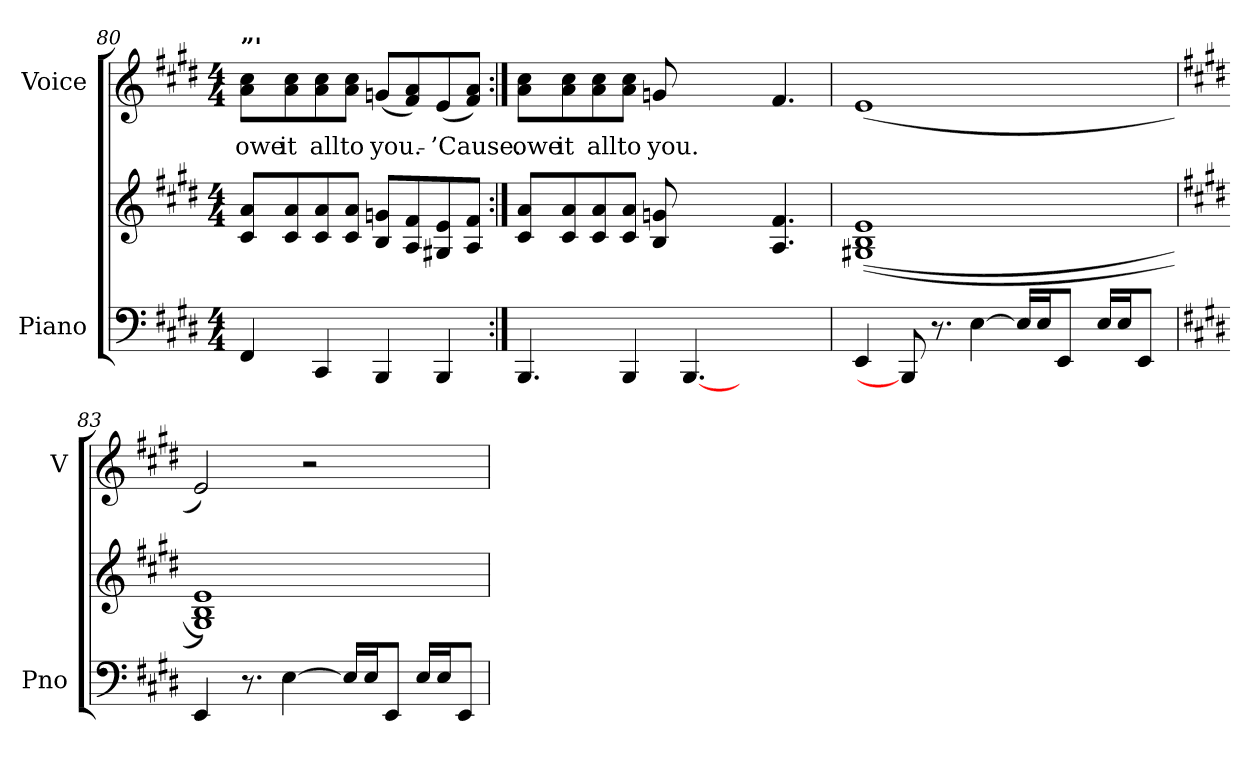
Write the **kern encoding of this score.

**kern	**kern	**kern	**text
*part2	*part2	*part1	*part1
*staff3	*staff2	*staff1	*staff1
*I"Piano	*	*I"Voice	*
*I'Pno	*	*I'V	*
!!LO:LB:g=z
*clefF4	*clefG2	*clefG2	*
*k[f#c#g#d#]	*k[f#c#g#d#]	*k[f#c#g#d#]	*
*M4/4	*M4/4	*M4/4	*
=80	=80	=80	=80
!	!	!LO:TX:a:B:t=”'	!
!	!	!	!LO:LY:b
4FF#/	8c#/ 8a/L	8a\ 8cc#\L	owe
!	!	!	!LO:LY:b
.	8c#/ 8a/	8a\ 8cc#\	it
!	!	!	!LO:LY:b
4CC#/	8c#/ 8a/	8a\ 8cc#\	all
!	!	!	!LO:LY:b
.	8c#/ 8a/J	8a\ 8cc#\J	to
!	!	!	!LO:LY:b
4BBB/	8B/ 8gn/L	(<8gn/L	you.-
.	8A/ 8f#/	8f#/ 8a/)	.
!	!	!	!LO:LY:b
4BBB/	8G#X/ 8e/	(<8e/	-’Cause.
.	8A/ 8f#/J	8f#/ 8a/J)	.
=81:|!	=81:|!	=81:|!	=81:|!
!	!	!	!LO:LY:b
4.BBB/	8c#/ 8a/L	8a\ 8cc#\L	owe
!	!	!	!LO:LY:b
.	8c#/ 8a/	8a\ 8cc#\	it
!	!	!	!LO:LY:b
.	8c#/ 8a/	8a\ 8cc#\	all
!	!	!	!LO:LY:b
4BBB/	8c#/ 8a/J	8a\ 8cc#\J	to
!	!	!	!LO:LY:b
.	8B/ 8gn/	8gn/	you.
[4.BBB/	2ryy	2ryy	.
2ryy	.	.	.
.	4.A/ 4.f#/	4.f#/	.
=82	=82	=82	=82
*	*^	*	*
4EE/	1e	(>(<1G#X 1B	(>1e	.
8BBB/]	.	.	.	.
8.r	.	.	.	.
[>4E\	.	.	.	.
16E/LL]	.	.	.	.
16E/J	.	.	.	.
8EE/J	.	.	.	.
.	4ryy	4ryy	4ryy	.
16E/LL	.	.	.	.
16E/J	.	.	.	.
8EE/J	.	.	.	.
.	16ryy	16ryy	16ryy	.
!!LO:PB:g=z
=83	=83	=83	=83	=83
*k[f#c#g#d#]	*k[f#c#g#d#]	*	*k[f#c#g#d#]	*
4EE/	1e)	1G# 1B)	2e/)	.
8.r	.	.	.	.
[>4E\	.	.	.	.
.	.	.	2r	.
16E/LL]	.	.	.	.
16E/J	.	.	.	.
8EE/J	.	.	.	.
16E/LL	.	.	.	.
16E/J	8.ryy	8.ryy	8.ryy	.
8EE/J	.	.	.	.
*	*v	*v	*	*
=	=	=	=
*-	*-	*-	*-
